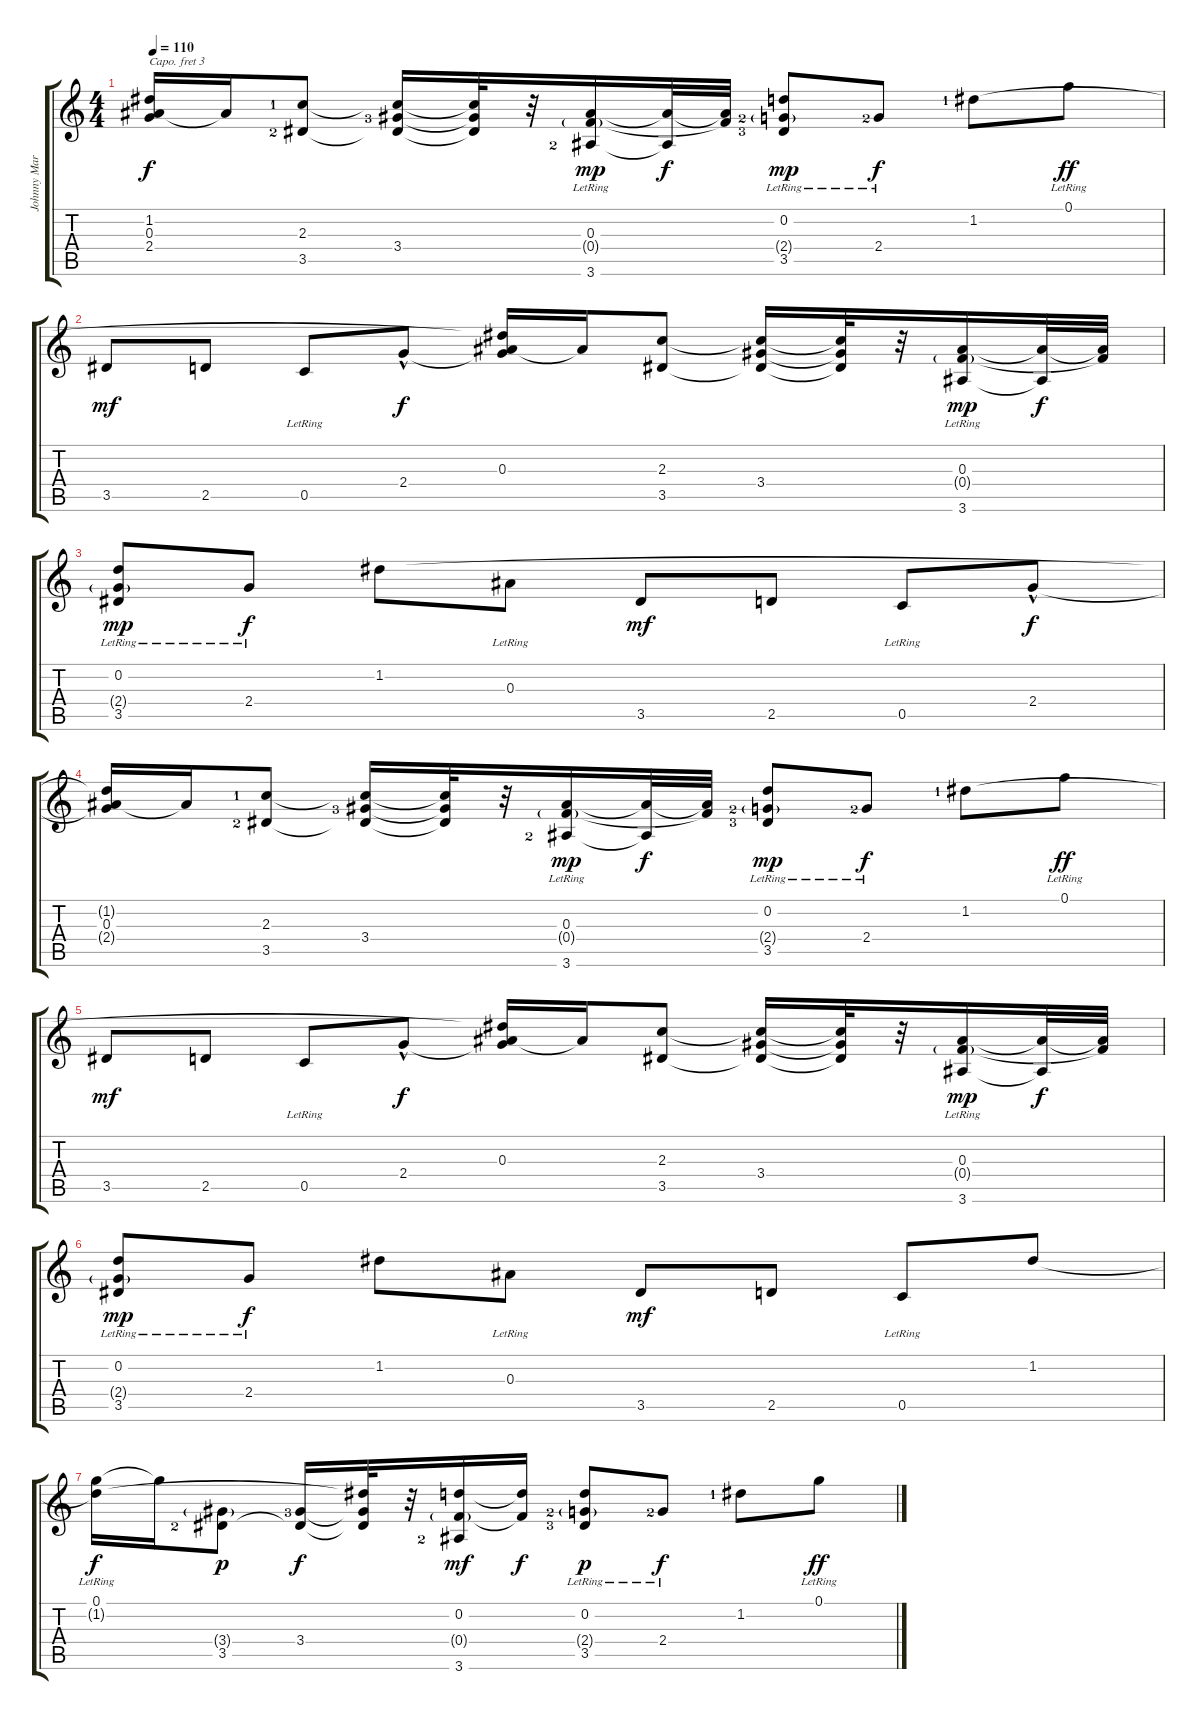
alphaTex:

\track ("Johnny Marr" "Johnny Mar") {instrument acousticguitarsteel}
\staff {score tabs}
\capo 3
\tuning (E4 B3 G3 D3 A2 E2) {hide}
\ts (4 4)
\tempo 110
\clef g2
\ks c
(1.2{t} 0.3 2.4{t}).16{dy f} 0.3{t}.16 (2.3{lf 2} 3.5{lf 3}).8 (2.3{t} 3.4{lf 4} 3.5{t}).16 (2.3{t} 3.4{t} 3.5{t}).32 r.32 (0.3{lr} 0.4{g lr} 3.6{lf 3}).16{dy mp} (0.3{t} 3.6{t}).32{dy f} (0.3{t} 0.4{t}).32 (0.2{lr} 2.4{g lf 3} 3.5{lr lf 4}).8{dy mp} 2.4{lr lf 3}.8{dy f} 1.2{lf 2}.8 0.1{lr}.8{dy ff} |
3.5.8{dy mf} 2.5.8 0.5{lr}.8 2.4{hac}.8{dy f} (1.2{t} 0.3 2.4{t}).16 0.3{t}.16 (2.3 3.5).8 (2.3{t} 3.4 3.5{t}).16 (2.3{t} 3.4{t} 3.5{t}).32 r.32 (0.3{lr} 0.4{g} 3.6).16{dy mp} (0.3{t} 3.6{t}).32{dy f} (0.3{t} 0.4{t}).32 |
(0.2{lr} 2.4{g} 3.5{lr}).8{dy mp} 2.4{lr}.8{dy f} 1.2.8 0.3{lr}.8 3.5.8{dy mf} 2.5.8 0.5{lr}.8 2.4{hac}.8{dy f} |
(1.2{t} 0.3 2.4{t}).16 0.3{t}.16 (2.3{lf 2} 3.5{lf 3}).8 (2.3{t} 3.4{lf 4} 3.5{t}).16 (2.3{t} 3.4{t} 3.5{t}).32 r.32 (0.3{lr} 0.4{g lr} 3.6{lf 3}).16{dy mp} (0.3{t} 3.6{t}).32{dy f} (0.3{t} 0.4{t}).32 (0.2{lr} 2.4{g lf 3} 3.5{lr lf 4}).8{dy mp} 2.4{lr lf 3}.8{dy f} 1.2{lf 2}.8 0.1{lr}.8{dy ff} |
3.5.8{dy mf} 2.5.8 0.5{lr}.8 2.4{hac}.8{dy f} (1.2{t} 0.3 2.4{t}).16 0.3{t}.16 (2.3 3.5).8 (2.3{t} 3.4 3.5{t}).16 (2.3{t} 3.4{t} 3.5{t}).32 r.32 (0.3{lr} 0.4{g} 3.6).16{dy mp} (0.3{t} 3.6{t}).32{dy f} (0.3{t} 0.4{t}).32 |
(0.2{lr} 2.4{g} 3.5{lr}).8{dy mp} 2.4{lr}.8{dy f} 1.2.8 0.3{lr}.8 3.5.8{dy mf} 2.5.8 0.5{lr}.8 1.2.8 |
(0.1{lr} 1.2{t}).16{dy f} 0.1{t}.16 (3.4{g} 3.5{lf 3}).8{dy p} (3.4{lf 4} 3.5{t}).16{dy f} (1.2{t} 3.4{t} 3.5{t}).32 r.32 (0.2 0.4{g} 3.6{lf 3}).16{dy mf} (0.2{t} 0.4{t}).16{dy f} (0.2{lr} 2.4{g lf 3} 3.5{lr lf 4}).8{dy p} 2.4{lr lf 3}.8{dy f} 1.2{lf 2}.8 0.1{lr}.8{dy ff}
